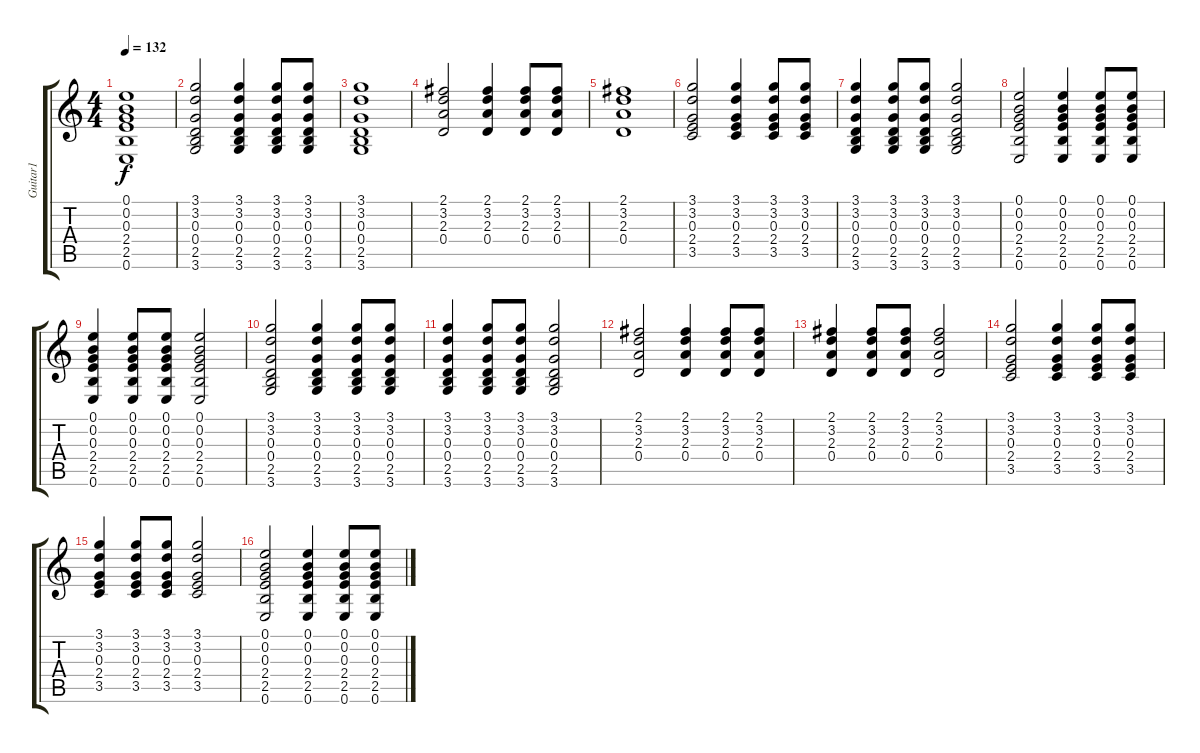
\track ("Guitar1" "Guitar1") {instrument acousticguitarsteel}
\staff {score tabs}
\tuning (E4 B3 G3 D3 A2 E2) {hide}
\ts (4 4)
\tempo 132
\clef g2
\ks c
(0.1 0.2 0.3 2.4 2.5 0.6).1{dy f} |
(3.1 3.2 0.3 0.4 2.5 3.6).2 (3.1 3.2 0.3 0.4 2.5 3.6).4 (3.1 3.2 0.3 0.4 2.5 3.6).8 (3.1 3.2 0.3 0.4 2.5 3.6).8 |
(3.1 3.2 0.3 0.4 2.5 3.6).1 |
(2.1 3.2 2.3 0.4).2 (2.1 3.2 2.3 0.4).4 (2.1 3.2 2.3 0.4).8 (2.1 3.2 2.3 0.4).8 |
(2.1 3.2 2.3 0.4).1 |
(3.1 3.2 0.3 2.4 3.5).2 (3.1 3.2 0.3 2.4 3.5).4 (3.1 3.2 0.3 2.4 3.5).8 (3.1 3.2 0.3 2.4 3.5).8 |
(3.1 3.2 0.3 0.4 2.5 3.6).4 (3.1 3.2 0.3 0.4 2.5 3.6).8 (3.1 3.2 0.3 0.4 2.5 3.6).8 (3.1 3.2 0.3 0.4 2.5 3.6).2 |
(0.1 0.2 0.3 2.4 2.5 0.6).2 (0.1 0.2 0.3 2.4 2.5 0.6).4 (0.1 0.2 0.3 2.4 2.5 0.6).8 (0.1 0.2 0.3 2.4 2.5 0.6).8 |
(0.1 0.2 0.3 2.4 2.5 0.6).4 (0.1 0.2 0.3 2.4 2.5 0.6).8 (0.1 0.2 0.3 2.4 2.5 0.6).8 (0.1 0.2 0.3 2.4 2.5 0.6).2 |
(3.1 3.2 0.3 0.4 2.5 3.6).2 (3.1 3.2 0.3 0.4 2.5 3.6).4 (3.1 3.2 0.3 0.4 2.5 3.6).8 (3.1 3.2 0.3 0.4 2.5 3.6).8 |
(3.1 3.2 0.3 0.4 2.5 3.6).4 (3.1 3.2 0.3 0.4 2.5 3.6).8 (3.1 3.2 0.3 0.4 2.5 3.6).8 (3.1 3.2 0.3 0.4 2.5 3.6).2 |
(2.1 3.2 2.3 0.4).2 (2.1 3.2 2.3 0.4).4 (2.1 3.2 2.3 0.4).8 (2.1 3.2 2.3 0.4).8 |
(2.1 3.2 2.3 0.4).4 (2.1 3.2 2.3 0.4).8 (2.1 3.2 2.3 0.4).8 (2.1 3.2 2.3 0.4).2 |
(3.1 3.2 0.3 2.4 3.5).2 (3.1 3.2 0.3 2.4 3.5).4 (3.1 3.2 0.3 2.4 3.5).8 (3.1 3.2 0.3 2.4 3.5).8 |
(3.1 3.2 0.3 2.4 3.5).4 (3.1 3.2 0.3 2.4 3.5).8 (3.1 3.2 0.3 2.4 3.5).8 (3.1 3.2 0.3 2.4 3.5).2 |
(0.1 0.2 0.3 2.4 2.5 0.6).2 (0.1 0.2 0.3 2.4 2.5 0.6).4 (0.1 0.2 0.3 2.4 2.5 0.6).8 (0.1 0.2 0.3 2.4 2.5 0.6).8
